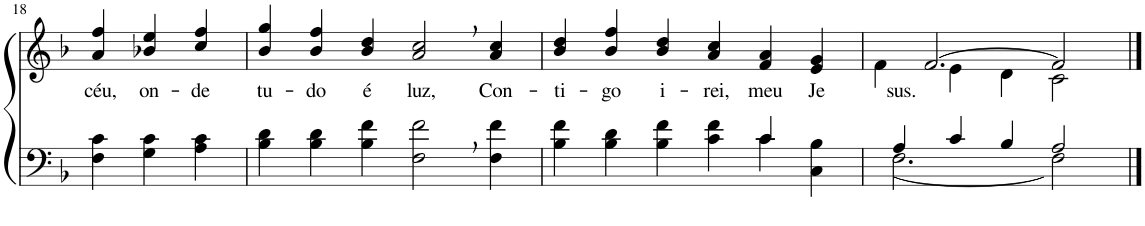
**kern	**kern	**text
*part2	*part1	*part1
*staff2	*staff1	*staff1
*I"Parte III e IV	*I"Parte I e II	*
!!LO:PB:g=z
*clefF4	*clefG2	*
*Trd2c3	*Trd2c3	*
*k[b-]	*k[b-]	*
*M6/4	*M6/4	*
=18	=18	=18
!	!	!LO:LY:b
4F\ 4c\	4a/ 4ff/	céu,
!	!	!LO:LY:b
4G\ 4c\	4b-X/ 4ee/	on-
!	!	!LO:LY:b
4A\ 4c\	4cc/ 4ff/	-de
=19	=19	=19
!	!	!LO:LY:b
4B-\ 4d\	4b-/ 4gg/	tu-
!	!	!LO:LY:b
4B-\ 4d\	4b-/ 4ff/	-do
!	!	!LO:LY:b
4B-\ 4f\	4b-/ 4dd/	é
!	!	!LO:LY:b
2F\, 2f\,	2a/, 2cc/,	luz,
!	!	!LO:LY:b
4F\ 4f\	4a/ 4cc/	Con-
=20	=20	=20
*^	*	*
!	!	!	!LO:LY:b
1ryy	4B-\ 4f\	4b-/ 4dd/	-ti-
!	!	!	!LO:LY:b
.	4B-\ 4d\	4b-/ 4ff/	-go
!	!	!	!LO:LY:b
.	4B-\ 4f\	4b-/ 4dd/	i-
!	!	!	!LO:LY:b
.	4c\ 4f\	4a/ 4cc/	-rei,
!	!	!	!LO:LY:b
4c/	4c\	4f/ 4a/	meu
!	!	!	!LO:LY:b
4ryy	4C\ 4B-\	4e/ 4g/	Je-
=21	=21	=21	=21
*	*	*^	*
!	!	!	!	!LO:LY:b
4A/	[2.F\	[2.f/	4f\	-sus.
4c/	.	.	4e\	.
4B-/	.	.	4d\	.
2A/	2F\]	2f/]	2c\	.
*v	*v	*	*	*
*	*v	*v	*
==	==	==
*-	*-	*-
